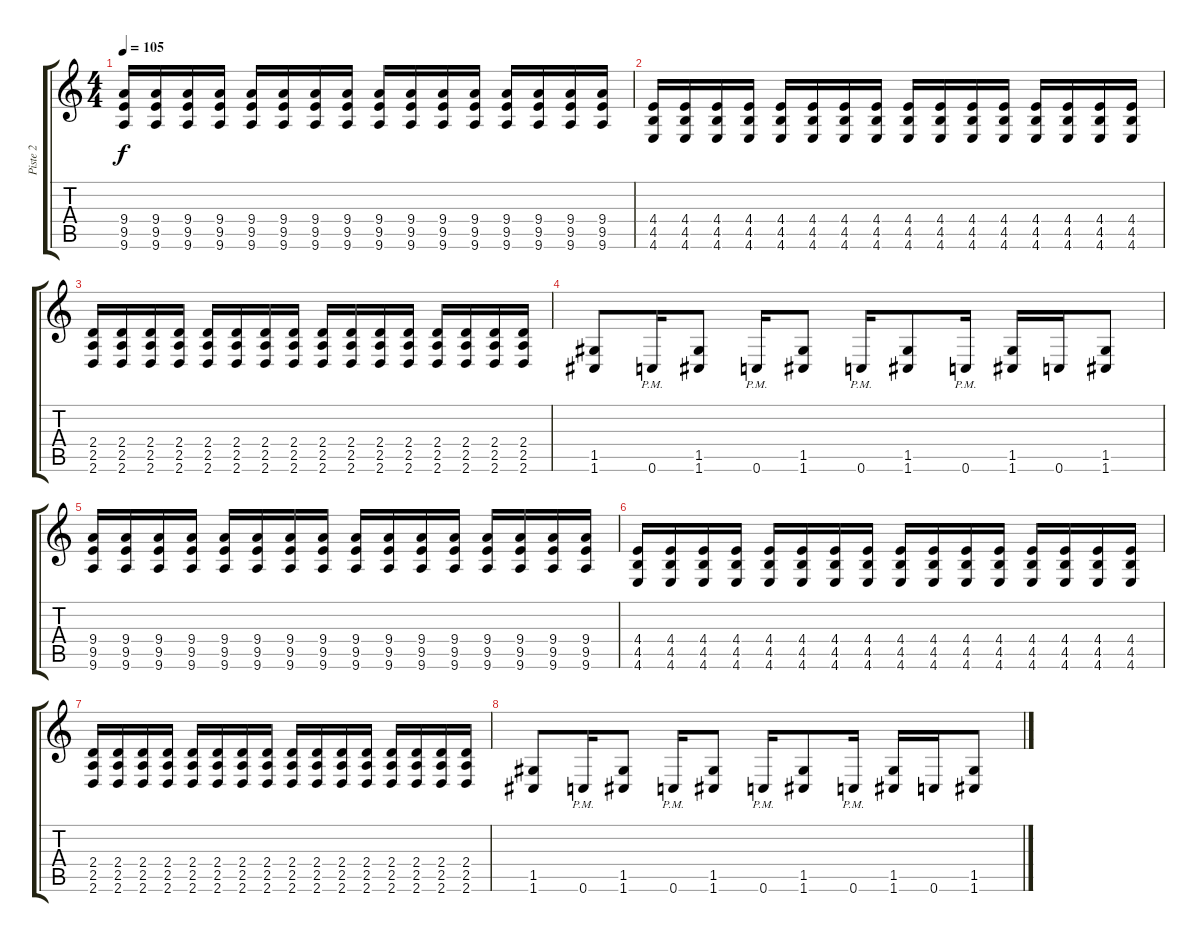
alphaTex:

\track ("Piste 2" "Piste 2") {instrument overdrivenguitar}
\staff {score tabs}
\tuning (D4 A3 F3 C3 G2 C2) {hide}
\ts (4 4)
\tempo 105
\clef g2
\ks c
(9.4 9.5 9.6).16{dy f} (9.4 9.5 9.6).16 (9.4 9.5 9.6).16 (9.4 9.5 9.6).16 (9.4 9.5 9.6).16 (9.4 9.5 9.6).16 (9.4 9.5 9.6).16 (9.4 9.5 9.6).16 (9.4 9.5 9.6).16 (9.4 9.5 9.6).16 (9.4 9.5 9.6).16 (9.4 9.5 9.6).16 (9.4 9.5 9.6).16 (9.4 9.5 9.6).16 (9.4 9.5 9.6).16 (9.4 9.5 9.6).16 |
(4.4 4.5 4.6).16 (4.4 4.5 4.6).16 (4.4 4.5 4.6).16 (4.4 4.5 4.6).16 (4.4 4.5 4.6).16 (4.4 4.5 4.6).16 (4.4 4.5 4.6).16 (4.4 4.5 4.6).16 (4.4 4.5 4.6).16 (4.4 4.5 4.6).16 (4.4 4.5 4.6).16 (4.4 4.5 4.6).16 (4.4 4.5 4.6).16 (4.4 4.5 4.6).16 (4.4 4.5 4.6).16 (4.4 4.5 4.6).16 |
(2.4 2.5 2.6).16 (2.4 2.5 2.6).16 (2.4 2.5 2.6).16 (2.4 2.5 2.6).16 (2.4 2.5 2.6).16 (2.4 2.5 2.6).16 (2.4 2.5 2.6).16 (2.4 2.5 2.6).16 (2.4 2.5 2.6).16 (2.4 2.5 2.6).16 (2.4 2.5 2.6).16 (2.4 2.5 2.6).16 (2.4 2.5 2.6).16 (2.4 2.5 2.6).16 (2.4 2.5 2.6).16 (2.4 2.5 2.6).16 |
(1.5 1.6).8 0.6{pm}.16 (1.5 1.6).8 0.6{pm}.16 (1.5 1.6).8 0.6{pm}.16 (1.5 1.6).8 0.6{pm}.16 (1.5 1.6).16 0.6.16 (1.5 1.6).8 |
(9.4 9.5 9.6).16 (9.4 9.5 9.6).16 (9.4 9.5 9.6).16 (9.4 9.5 9.6).16 (9.4 9.5 9.6).16 (9.4 9.5 9.6).16 (9.4 9.5 9.6).16 (9.4 9.5 9.6).16 (9.4 9.5 9.6).16 (9.4 9.5 9.6).16 (9.4 9.5 9.6).16 (9.4 9.5 9.6).16 (9.4 9.5 9.6).16 (9.4 9.5 9.6).16 (9.4 9.5 9.6).16 (9.4 9.5 9.6).16 |
(4.4 4.5 4.6).16 (4.4 4.5 4.6).16 (4.4 4.5 4.6).16 (4.4 4.5 4.6).16 (4.4 4.5 4.6).16 (4.4 4.5 4.6).16 (4.4 4.5 4.6).16 (4.4 4.5 4.6).16 (4.4 4.5 4.6).16 (4.4 4.5 4.6).16 (4.4 4.5 4.6).16 (4.4 4.5 4.6).16 (4.4 4.5 4.6).16 (4.4 4.5 4.6).16 (4.4 4.5 4.6).16 (4.4 4.5 4.6).16 |
(2.4 2.5 2.6).16 (2.4 2.5 2.6).16 (2.4 2.5 2.6).16 (2.4 2.5 2.6).16 (2.4 2.5 2.6).16 (2.4 2.5 2.6).16 (2.4 2.5 2.6).16 (2.4 2.5 2.6).16 (2.4 2.5 2.6).16 (2.4 2.5 2.6).16 (2.4 2.5 2.6).16 (2.4 2.5 2.6).16 (2.4 2.5 2.6).16 (2.4 2.5 2.6).16 (2.4 2.5 2.6).16 (2.4 2.5 2.6).16 |
(1.5 1.6).8 0.6{pm}.16 (1.5 1.6).8 0.6{pm}.16 (1.5 1.6).8 0.6{pm}.16 (1.5 1.6).8 0.6{pm}.16 (1.5 1.6).16 0.6.16 (1.5 1.6).8
